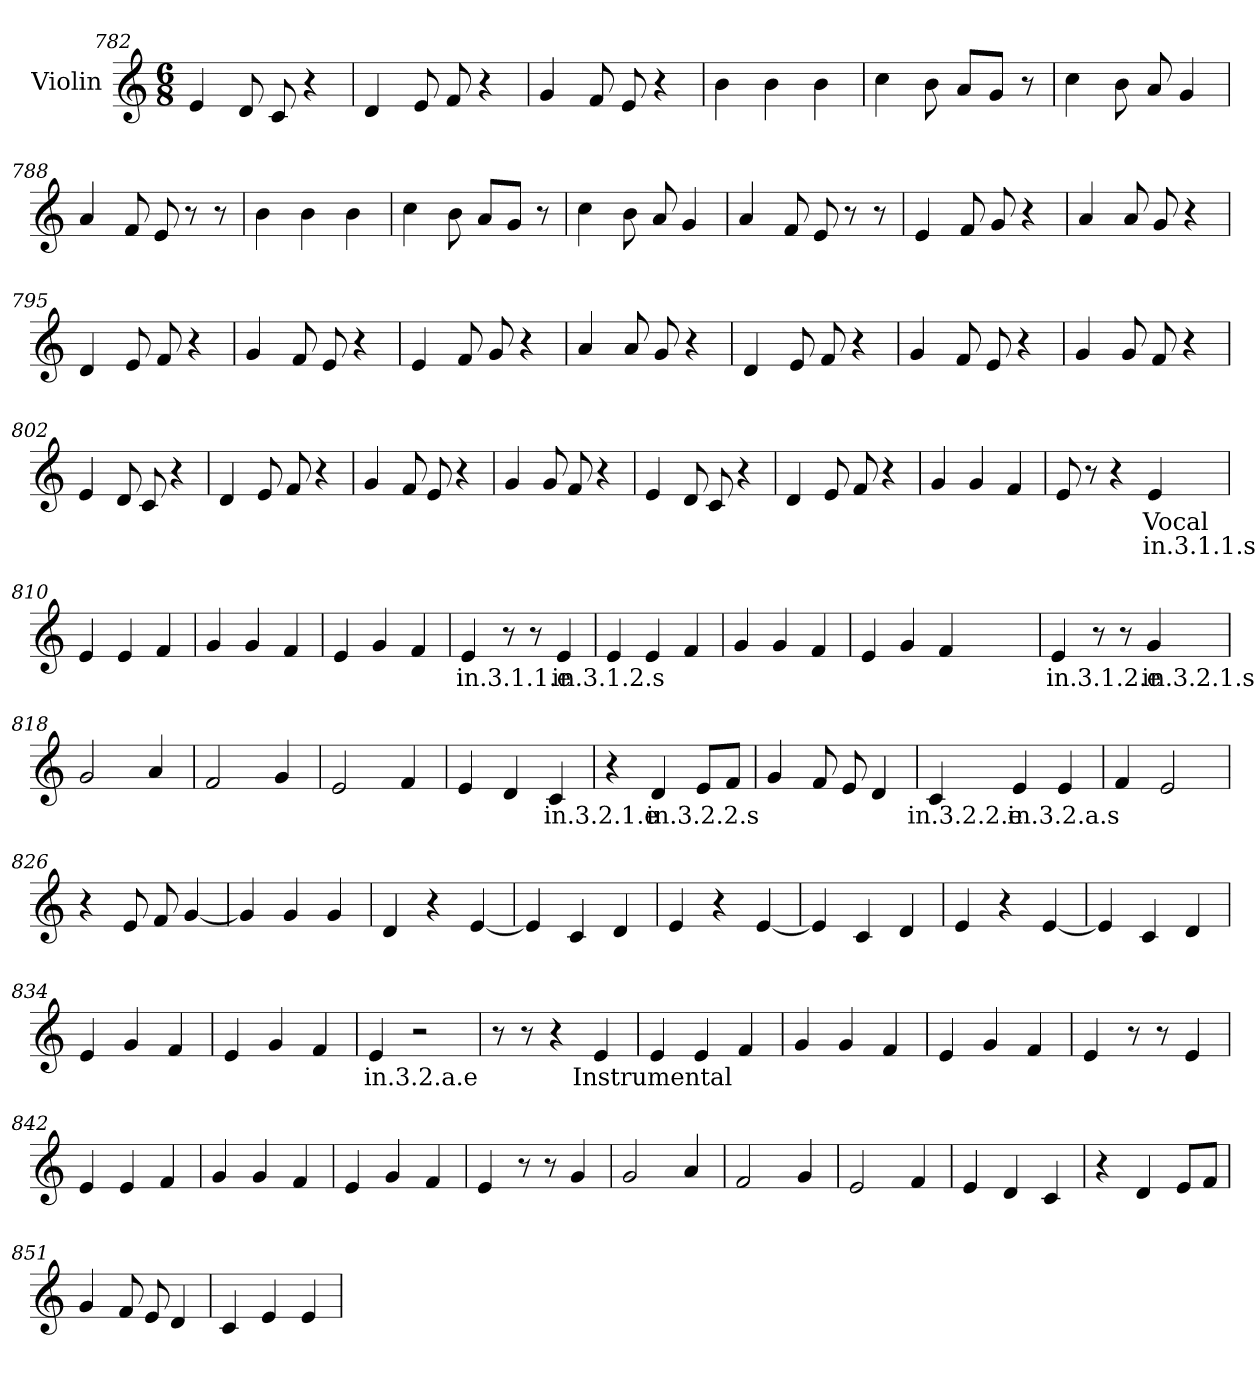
**kern	**text	**text
*part1	*part1	*part1
*staff1	*staff1	*staff1
*I"Violin	*	*
*clefG2	*	*
*k[]	*	*
*M6/8	*	*
=782	=782	=782
4e/	.	.
8d/	.	.
8c/	.	.
4r	.	.
=783	=783	=783
4d/	.	.
8e/	.	.
8f/	.	.
4r	.	.
=784	=784	=784
4g/	.	.
8f/	.	.
8e/	.	.
4r	.	.
=785	=785	=785
4b\	.	.
4b\	.	.
4b\	.	.
=786	=786	=786
4cc\	.	.
8b\	.	.
8a/L	.	.
8g/J	.	.
8r	.	.
=787	=787	=787
4cc\	.	.
8b\	.	.
8a/	.	.
4g/	.	.
!!LO:LB:g=z
=788	=788	=788
4a/	.	.
8f/	.	.
8e/	.	.
8r	.	.
8r	.	.
=789	=789	=789
4b\	.	.
4b\	.	.
4b\	.	.
=790	=790	=790
4cc\	.	.
8b\	.	.
8a/L	.	.
8g/J	.	.
8r	.	.
=791	=791	=791
4cc\	.	.
8b\	.	.
8a/	.	.
4g/	.	.
=792	=792	=792
4a/	.	.
8f/	.	.
8e/	.	.
8r	.	.
8r	.	.
=793	=793	=793
4e/	.	.
8f/	.	.
8g/	.	.
4r	.	.
=794	=794	=794
4a/	.	.
8a/	.	.
8g/	.	.
4r	.	.
!!LO:LB:g=z
=795	=795	=795
4d/	.	.
8e/	.	.
8f/	.	.
4r	.	.
=796	=796	=796
4g/	.	.
8f/	.	.
8e/	.	.
4r	.	.
=797	=797	=797
4e/	.	.
8f/	.	.
8g/	.	.
4r	.	.
=798	=798	=798
4a/	.	.
8a/	.	.
8g/	.	.
4r	.	.
=799	=799	=799
4d/	.	.
8e/	.	.
8f/	.	.
4r	.	.
=800	=800	=800
4g/	.	.
8f/	.	.
8e/	.	.
4r	.	.
!!LO:LB:g=z
=801	=801	=801
4g/	.	.
8g/	.	.
8f/	.	.
4r	.	.
=802	=802	=802
4e/	.	.
8d/	.	.
8c/	.	.
4r	.	.
=803	=803	=803
4d/	.	.
8e/	.	.
8f/	.	.
4r	.	.
=804	=804	=804
4g/	.	.
8f/	.	.
8e/	.	.
4r	.	.
=805	=805	=805
4g/	.	.
8g/	.	.
8f/	.	.
4r	.	.
=806	=806	=806
4e/	.	.
8d/	.	.
8c/	.	.
4r	.	.
!!LO:PB:g=z
=807	=807	=807
4d/	.	.
8e/	.	.
8f/	.	.
4r	.	.
=808	=808	=808
4g/	.	.
4g/	.	.
4f/	.	.
=809	=809	=809
8e/	.	.
8r	.	.
4r	.	.
!	!LO:LY:b	!LO:LY:b
4e/	Vocal	in.3.1.1.s
=810	=810	=810
4e/	.	.
4e/	.	.
4f/	.	.
=811	=811	=811
4g/	.	.
4g/	.	.
4f/	.	.
=812	=812	=812
4e/	.	.
4g/	.	.
4f/	.	.
!!LO:PB:g=z
=813	=813	=813
!	!LO:LY:b	!
4e/	in.3.1.1.e	.
8r	.	.
8r	.	.
!	!LO:LY:b	!
4e/	in.3.1.2.s	.
=814	=814	=814
4e/	.	.
4e/	.	.
4f/	.	.
=815	=815	=815
4g/	.	.
4g/	.	.
4f/	.	.
=816	=816	=816
4e/	.	.
4g/	.	.
4f/	.	.
=817	=817	=817
!	!LO:LY:b	!
4e/	in.3.1.2.e	.
8r	.	.
8r	.	.
!	!LO:LY:b	!
4g/	in.3.2.1.s	.
=818	=818	=818
2g/	.	.
4a/	.	.
!!LO:LB:g=z
=819	=819	=819
2f/	.	.
4g/	.	.
=820	=820	=820
2e/	.	.
4f/	.	.
=821	=821	=821
4e/	.	.
4d/	.	.
!	!LO:LY:b	!
4c/	in.3.2.1.e	.
=822	=822	=822
4r	.	.
!	!LO:LY:b	!
4d/	in.3.2.2.s	.
8e/L	.	.
8f/J	.	.
=823	=823	=823
4g/	.	.
8f/	.	.
8e/	.	.
4d/	.	.
=824	=824	=824
!	!LO:LY:b	!
4c/	in.3.2.2.e	.
!	!LO:LY:b	!
4e/	in.3.2.a.s	.
4e/	.	.
!!LO:LB:g=z
=825	=825	=825
4f/	.	.
2e/	.	.
=826	=826	=826
4r	.	.
8e/	.	.
8f/	.	.
[4g/	.	.
=827	=827	=827
4g/]	.	.
4g/	.	.
4g/	.	.
=828	=828	=828
4d/	.	.
4r	.	.
[4e/	.	.
=829	=829	=829
4e/]	.	.
4c/	.	.
4d/	.	.
=830	=830	=830
4e/	.	.
4r	.	.
[4e/	.	.
!!LO:LB:g=z
=831	=831	=831
4e/]	.	.
4c/	.	.
4d/	.	.
=832	=832	=832
4e/	.	.
4r	.	.
[4e/	.	.
=833	=833	=833
4e/]	.	.
4c/	.	.
4d/	.	.
=834	=834	=834
4e/	.	.
4g/	.	.
4f/	.	.
=835	=835	=835
4e/	.	.
4g/	.	.
4f/	.	.
=836	=836	=836
!	!LO:LY:b	!
4e/	in.3.2.a.e	.
2r	.	.
!!LO:LB:g=z
=837	=837	=837
8r	.	.
8r	.	.
4r	.	.
!	!LO:LY:b	!
4e/	Instrumental	.
=838	=838	=838
4e/	.	.
4e/	.	.
4f/	.	.
=839	=839	=839
4g/	.	.
4g/	.	.
4f/	.	.
=840	=840	=840
4e/	.	.
4g/	.	.
4f/	.	.
!!LO:LB:g=z
=841	=841	=841
4e/	.	.
8r	.	.
8r	.	.
4e/	.	.
=842	=842	=842
4e/	.	.
4e/	.	.
4f/	.	.
=843	=843	=843
4g/	.	.
4g/	.	.
4f/	.	.
=844	=844	=844
4e/	.	.
4g/	.	.
4f/	.	.
=845	=845	=845
4e/	.	.
8r	.	.
8r	.	.
4g/	.	.
=846	=846	=846
2g/	.	.
4a/	.	.
=847	=847	=847
2f/	.	.
4g/	.	.
=848	=848	=848
2e/	.	.
4f/	.	.
!!LO:LB:g=z
=849	=849	=849
4e/	.	.
4d/	.	.
4c/	.	.
=850	=850	=850
4r	.	.
4d/	.	.
8e/L	.	.
8f/J	.	.
=851	=851	=851
4g/	.	.
8f/	.	.
8e/	.	.
4d/	.	.
=852	=852	=852
4c/	.	.
4e/	.	.
4e/	.	.
=	=	=
*-	*-	*-
